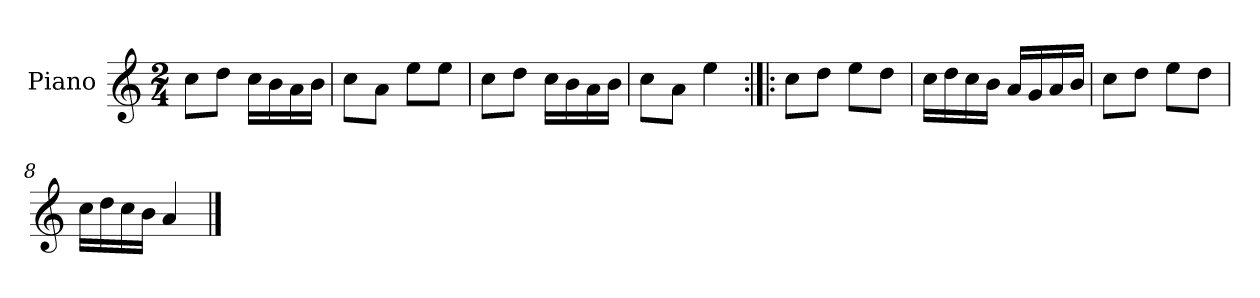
**kern
*part1
*staff1
*I"Piano
*I'Pno.
*clefG2
*k[]
*M2/4
=1
8cc\L
8dd\J
16cc\LL
16b\
16a\
16b\JJ
=2
8cc\L
8a\J
8ee\L
8ee\J
=3
8cc\L
8dd\J
16cc\LL
16b\
16a\
16b\JJ
=4
8cc\L
8a\J
4ee\
=5:|!|:
8cc\L
8dd\J
8ee\L
8dd\J
=6
16cc\LL
16dd\
16cc\
16b\JJ
16a/LL
16g/
16a/
16b/JJ
=7
8cc\L
8dd\J
8ee\L
8dd\J
!!LO:LB:g=z
=8
16cc\LL
16dd\
16cc\
16b\JJ
4a/
==
*-
